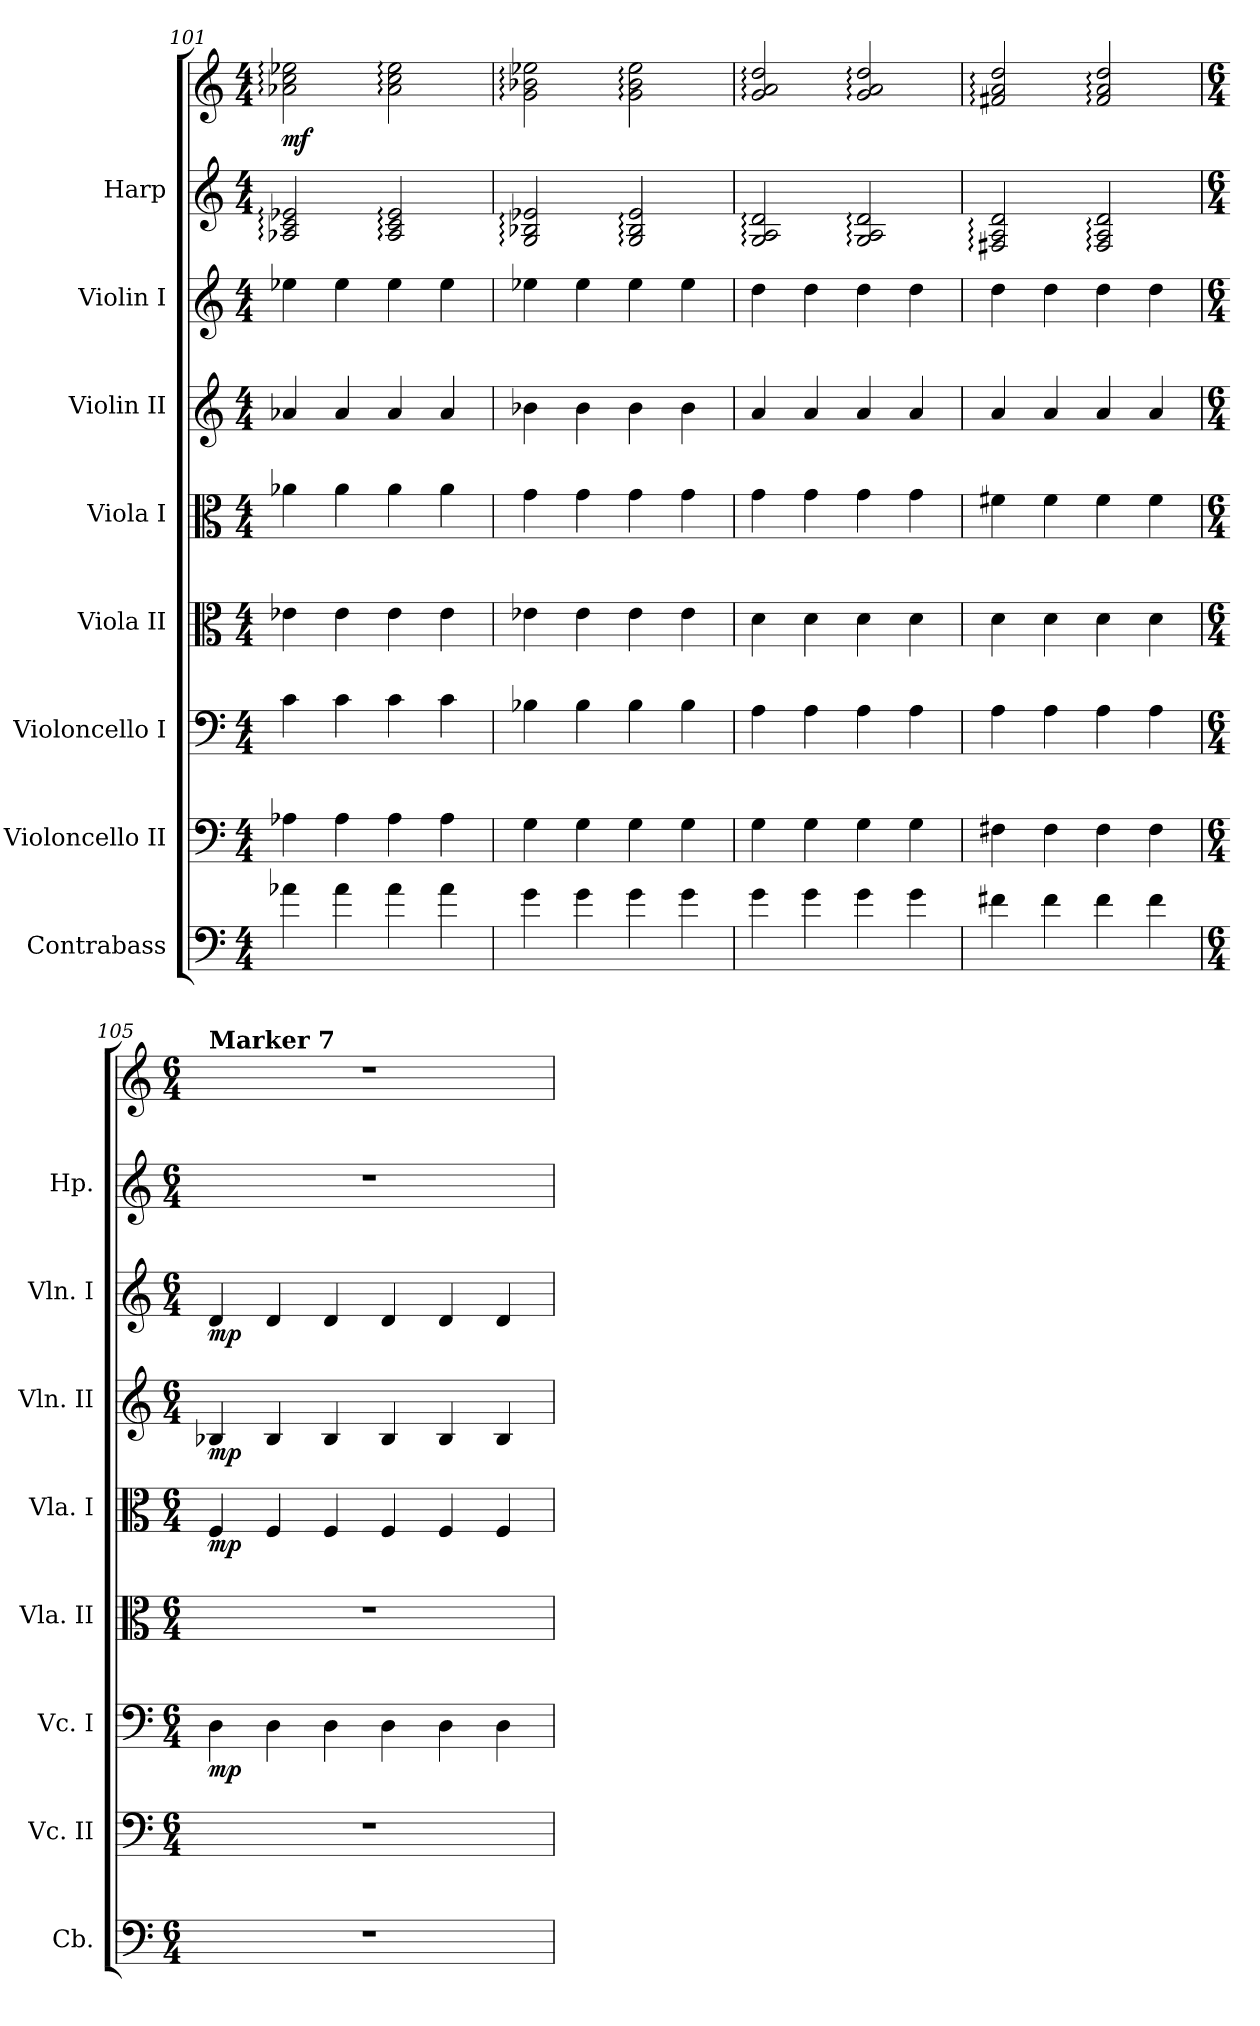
**kern	**kern	**kern	**dynam	**kern	**kern	**dynam	**kern	**dynam	**kern	**dynam	**kern	**kern	**dynam
*part8	*part7	*part6	*part6	*part5	*part4	*part4	*part3	*part3	*part2	*part2	*part1	*part1	*part1
*staff9	*staff8	*staff7	*staff7	*staff6	*staff5	*staff5	*staff4	*staff4	*staff3	*staff3	*staff2	*staff1	*staff1/2
*I"Contrabass	*I"Violoncello II	*I"Violoncello I	*	*I"Viola II	*I"Viola I	*	*I"Violin II	*	*I"Violin I	*	*I"Harp	*	*
*I'Cb.	*I'Vc. II	*I'Vc. I	*	*I'Vla. II	*I'Vla. I	*	*I'Vln. II	*	*I'Vln. I	*	*I'Hp.	*	*
*clefF4	*clefF4	*clefF4	*	*clefC3	*clefC3	*	*clefG2	*	*clefG2	*	*clefG2	*clefG2	*
*ITrd7c12	*	*	*	*	*	*	*	*	*	*	*	*	*
*k[]	*k[]	*k[]	*	*k[]	*k[]	*	*k[]	*	*k[]	*	*k[]	*k[]	*
*M4/4	*M4/4	*M4/4	*	*M4/4	*M4/4	*	*M4/4	*	*M4/4	*	*M4/4	*M4/4	*
=101	=101	=101	=101	=101	=101	=101	=101	=101	=101	=101	=101	=101	=101
!	!	!	!	!	!	!	!	!	!	!	!	!	!LO:DY:b
4A-X\	4A-X\	4c\	.	4e-X\	4a-X\	.	4a-X/	.	4ee-X\	.	2A-X/: 2c/: 2e-X/:	2a-X\: 2cc\: 2ee-X\:	mf
4A-\	4A-\	4c\	.	4e-\	4a-\	.	4a-/	.	4ee-\	.	.	.	.
4A-\	4A-\	4c\	.	4e-\	4a-\	.	4a-/	.	4ee-\	.	2A-/: 2c/: 2e-/:	2a-\: 2cc\: 2ee-\:	.
4A-\	4A-\	4c\	.	4e-\	4a-\	.	4a-/	.	4ee-\	.	.	.	.
=102	=102	=102	=102	=102	=102	=102	=102	=102	=102	=102	=102	=102	=102
4G\	4G\	4B-X\	.	4e-X\	4g\	.	4b-X\	.	4ee-X\	.	2G/: 2B-X/: 2e-X/:	2g\: 2b-X\: 2ee-X\:	.
4G\	4G\	4B-\	.	4e-\	4g\	.	4b-\	.	4ee-\	.	.	.	.
4G\	4G\	4B-\	.	4e-\	4g\	.	4b-\	.	4ee-\	.	2G/: 2B-/: 2e-/:	2g\: 2b-\: 2ee-\:	.
4G\	4G\	4B-\	.	4e-\	4g\	.	4b-\	.	4ee-\	.	.	.	.
=103	=103	=103	=103	=103	=103	=103	=103	=103	=103	=103	=103	=103	=103
4G\	4G\	4A\	.	4d\	4g\	.	4a/	.	4dd\	.	2G/: 2A/: 2d/:	2g/: 2a/: 2dd/:	.
4G\	4G\	4A\	.	4d\	4g\	.	4a/	.	4dd\	.	.	.	.
4G\	4G\	4A\	.	4d\	4g\	.	4a/	.	4dd\	.	2G/: 2A/: 2d/:	2g/: 2a/: 2dd/:	.
4G\	4G\	4A\	.	4d\	4g\	.	4a/	.	4dd\	.	.	.	.
=104	=104	=104	=104	=104	=104	=104	=104	=104	=104	=104	=104	=104	=104
4F#X\	4F#X\	4A\	.	4d\	4f#X\	.	4a/	.	4dd\	.	2F#X/: 2A/: 2d/:	2f#X/: 2a/: 2dd/:	.
4F#\	4F#\	4A\	.	4d\	4f#\	.	4a/	.	4dd\	.	.	.	.
4F#\	4F#\	4A\	.	4d\	4f#\	.	4a/	.	4dd\	.	2F#/: 2A/: 2d/:	2f#/: 2a/: 2dd/:	.
4F#\	4F#\	4A\	.	4d\	4f#\	.	4a/	.	4dd\	.	.	.	.
!!LO:PB:g=z
=105	=105	=105	=105	=105	=105	=105	=105	=105	=105	=105	=105	=105	=105
*M6/4	*M6/4	*M6/4	*	*M6/4	*M6/4	*	*M6/4	*	*M6/4	*	*M6/4	*M6/4	*
!	!	!	!	!	!	!	!	!	!	!	!	!LO:TX:a:B:t=Marker 7	!
!	!	!	!LO:DY:b	!	!	!LO:DY:b	!	!LO:DY:b	!	!LO:DY:b	!	!	!
1.r	1.r	4D\	mp	1.r	4F/	mp	4B-X/	mp	4d/	mp	1.r	1.r	.
.	.	4D\	.	.	4F/	.	4B-/	.	4d/	.	.	.	.
.	.	4D\	.	.	4F/	.	4B-/	.	4d/	.	.	.	.
.	.	4D\	.	.	4F/	.	4B-/	.	4d/	.	.	.	.
.	.	4D\	.	.	4F/	.	4B-/	.	4d/	.	.	.	.
.	.	4D\	.	.	4F/	.	4B-/	.	4d/	.	.	.	.
=	=	=	=	=	=	=	=	=	=	=	=	=	=
*-	*-	*-	*-	*-	*-	*-	*-	*-	*-	*-	*-	*-	*-
